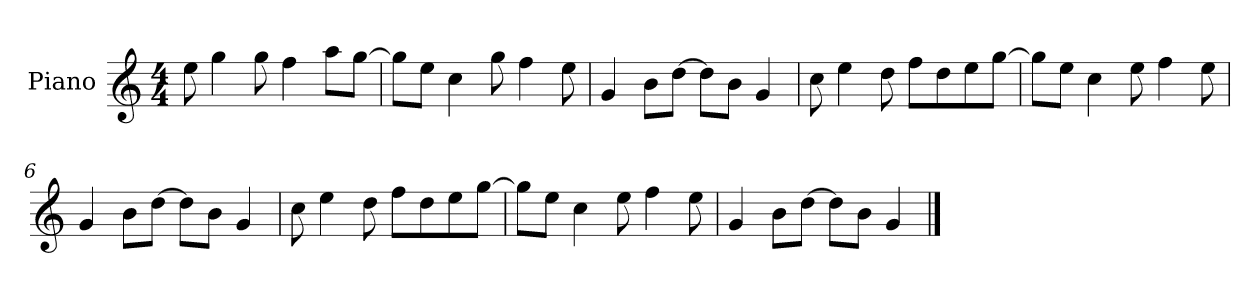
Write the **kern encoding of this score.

**kern
*part1
*staff1
*I"Piano
*I'P-no
*clefG2
*k[]
*M4/4
*MM90
=1
8ee\
4gg\
8gg\
4ff\
8aa\L
[8gg\J
=2
8gg\L]
8ee\J
4cc\
8gg\
4ff\
8ee\
=3
4g/
8b\L
[8dd\J
8dd\L]
8b\J
4g/
=4
8cc\
4ee\
8dd\
8ff\L
8dd\
8ee\
[8gg\J
=5
8gg\L]
8ee\J
4cc\
8ee\
4ff\
8ee\
=6
4g/
8b\L
[8dd\J
8dd\L]
8b\J
4g/
!!LO:LB:g=z
=7
8cc\
4ee\
8dd\
8ff\L
8dd\
8ee\
[8gg\J
=8
8gg\L]
8ee\J
4cc\
8ee\
4ff\
8ee\
=9
4g/
8b\L
[8dd\J
8dd\L]
8b\J
4g/
==
*-
